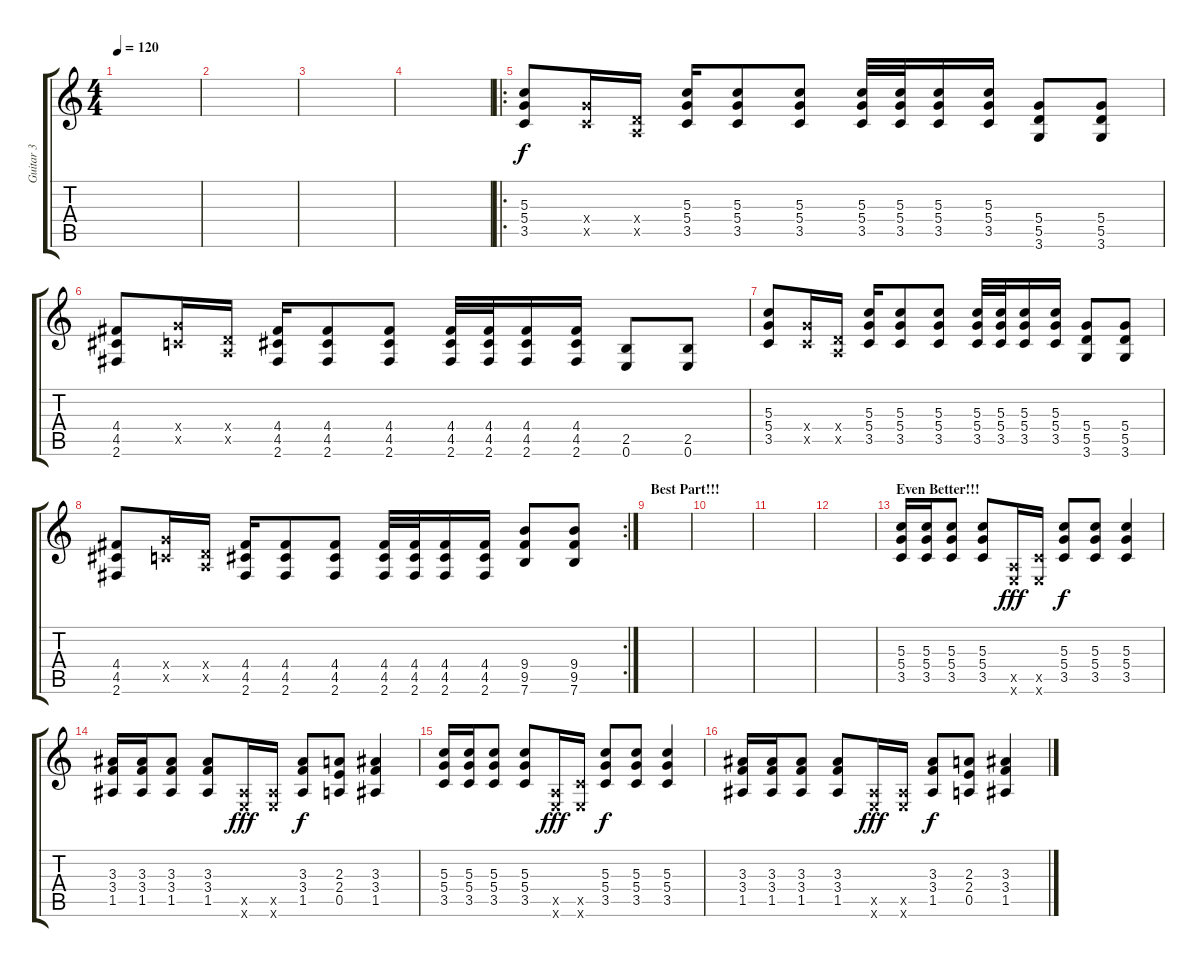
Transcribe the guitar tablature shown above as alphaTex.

\track ("Guitar 3" "Guitar 3") {instrument overdrivenguitar}
\staff {score tabs}
\tuning (E4 B3 G3 D3 A2 E2) {hide}
\ts (4 4)
\tempo 120
\clef g2
\ks c
|
|
|
|
\ro
(5.3 5.4 3.5).8 (5.4{x} 3.5{x}).16 (0.4{x} 0.5{x}).16 (5.3 5.4 3.5).16 (5.3 5.4 3.5).8 (5.3 5.4 3.5).8 (5.3 5.4 3.5).32 (5.3 5.4 3.5).32 (5.3 5.4 3.5).16 (5.3 5.4 3.5).16 (5.4 5.5 3.6).8 (5.4 5.5 3.6).8 |
(4.4 4.5 2.6).8 (5.4{x} 3.5{x}).16 (0.4{x} 0.5{x}).16 (4.4 4.5 2.6).16 (4.4 4.5 2.6).8 (4.4 4.5 2.6).8 (4.4 4.5 2.6).32 (4.4 4.5 2.6).32 (4.4 4.5 2.6).16 (4.4 4.5 2.6).16 (2.5 0.6).8 (2.5 0.6).8 |
(5.3 5.4 3.5).8 (5.4{x} 3.5{x}).16 (0.4{x} 0.5{x}).16 (5.3 5.4 3.5).16 (5.3 5.4 3.5).8 (5.3 5.4 3.5).8 (5.3 5.4 3.5).32 (5.3 5.4 3.5).32 (5.3 5.4 3.5).16 (5.3 5.4 3.5).16 (5.4 5.5 3.6).8 (5.4 5.5 3.6).8 |
\rc 2
(4.4 4.5 2.6).8 (5.4{x} 3.5{x}).16 (0.4{x} 0.5{x}).16 (4.4 4.5 2.6).16 (4.4 4.5 2.6).8 (4.4 4.5 2.6).8 (4.4 4.5 2.6).32 (4.4 4.5 2.6).32 (4.4 4.5 2.6).16 (4.4 4.5 2.6).16 (9.4 9.5 7.6).8 (9.4 9.5 7.6).8 |
\section ("" "Best Part!!!")
|
|
|
|
\section ("" "Even Better!!!")
(5.3 5.4 3.5).16 (5.3 5.4 3.5).16 (5.3 5.4 3.5).8 (5.3 5.4 3.5).8 (0.5{x} 0.6{x}).16{dy fff} (3.5{x} 0.6{x}).16 (5.3 5.4 3.5).8{dy f} (5.3 5.4 3.5).8 (5.3 5.4 3.5).4 |
(3.3 3.4 1.5).16 (3.3 3.4 1.5).16 (3.3 3.4 1.5).8 (3.3 3.4 1.5).8 (1.5{x} 0.6{x}).16{dy fff} (1.5{x} 0.6{x}).16 (3.3 3.4 1.5).8{dy f} (2.3 2.4 0.5).8 (3.3 3.4 1.5).4 |
(5.3 5.4 3.5).16 (5.3 5.4 3.5).16 (5.3 5.4 3.5).8 (5.3 5.4 3.5).8 (0.5{x} 0.6{x}).16{dy fff} (3.5{x} 0.6{x}).16 (5.3 5.4 3.5).8{dy f} (5.3 5.4 3.5).8 (5.3 5.4 3.5).4 |
(3.3 3.4 1.5).16 (3.3 3.4 1.5).16 (3.3 3.4 1.5).8 (3.3 3.4 1.5).8 (1.5{x} 0.6{x}).16{dy fff} (1.5{x} 0.6{x}).16 (3.3 3.4 1.5).8{dy f} (2.3 2.4 0.5).8 (3.3 3.4 1.5).4
